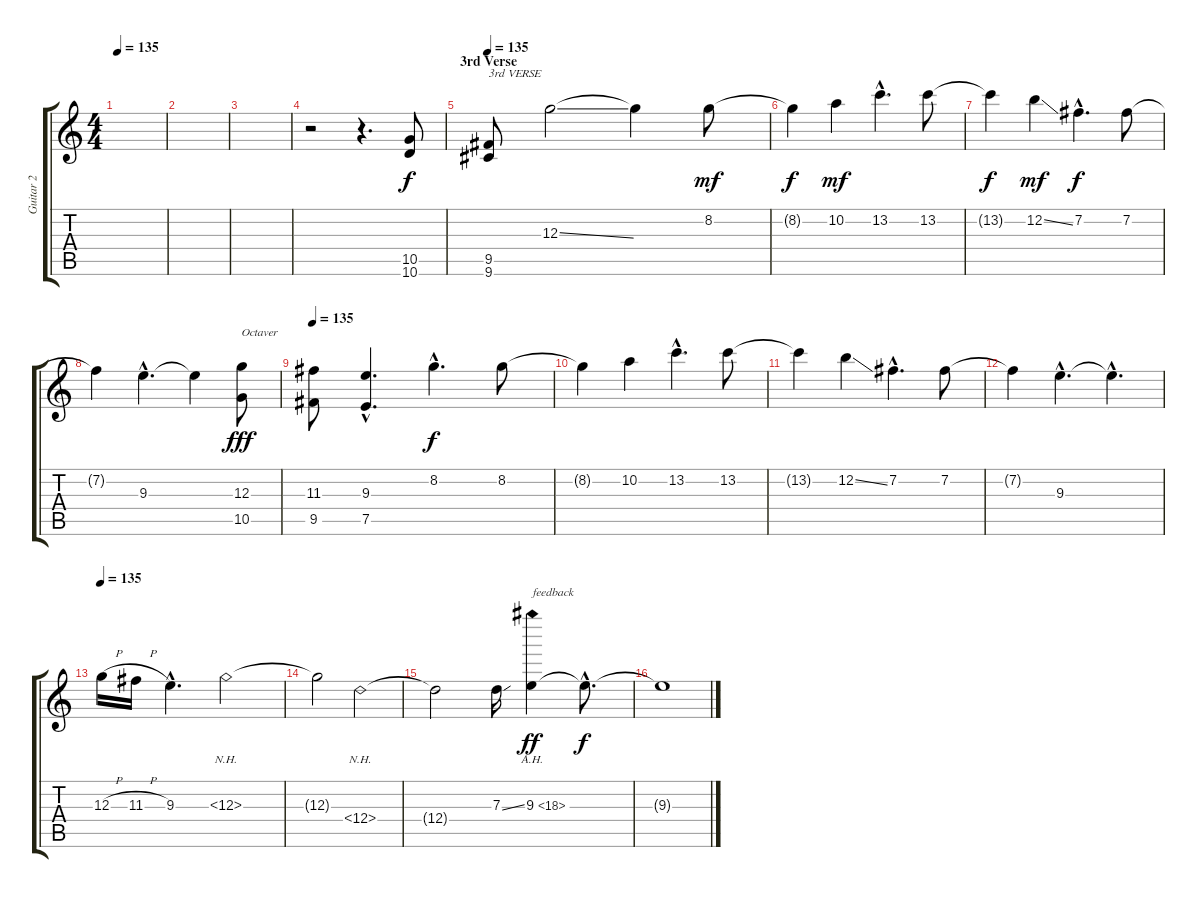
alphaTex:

\track ("Guitar 2" "Guitar 2") {instrument overdrivenguitar}
\staff {score tabs}
\tuning (E4 B3 G3 D3 A2 E2) {hide}
\ts (4 4)
\tempo 135
\clef g2
\ks c
|
|
|
r.2 r.4{d} (10.5 10.6).8 |
\section ("" "3rd Verse")
\tempo 135
(9.5 9.6).8{txt "3rd VERSE"} 12.3{ss}.2{dy f} 12.3{t}.4 8.2.8{dy mf} |
8.2{t}.4{dy f} 10.2.4{dy mf} 13.2{hac}.4{d} 13.2.8 |
13.2{t}.4{dy f} 12.2{ss}.4{dy mf} 7.2{hac}.4{d dy f} 7.2.8 |
7.2{t}.4 9.3{hac}.4{d} 9.3{t}.4 (12.3 10.5).8{txt "Octaver" dy fff} |
\tempo 135
(11.3 9.5).8 (9.3{hac} 7.5{hac}).4{d} 8.2{hac}.4{d dy f} 8.2.8 |
8.2{t}.4 10.2.4 13.2{hac}.4{d} 13.2.8 |
13.2{t}.4 12.2{ss}.4 7.2{hac}.4{d} 7.2.8 |
7.2{t}.4 9.3{hac}.4{d} 9.3{hac t}.4{d} |
\tempo 135
12.3{h}.16 11.3{h}.16 9.3{hac}.4{d} 12.3{nh}.2 |
12.3{t}.2 12.4{nh}.2 |
12.4{t}.2 7.3{ss}.16 9.3{ah 9}.4{txt "feedback" dy ff} 9.3{hac t}.8{d dy f} |
9.3{t}.1
